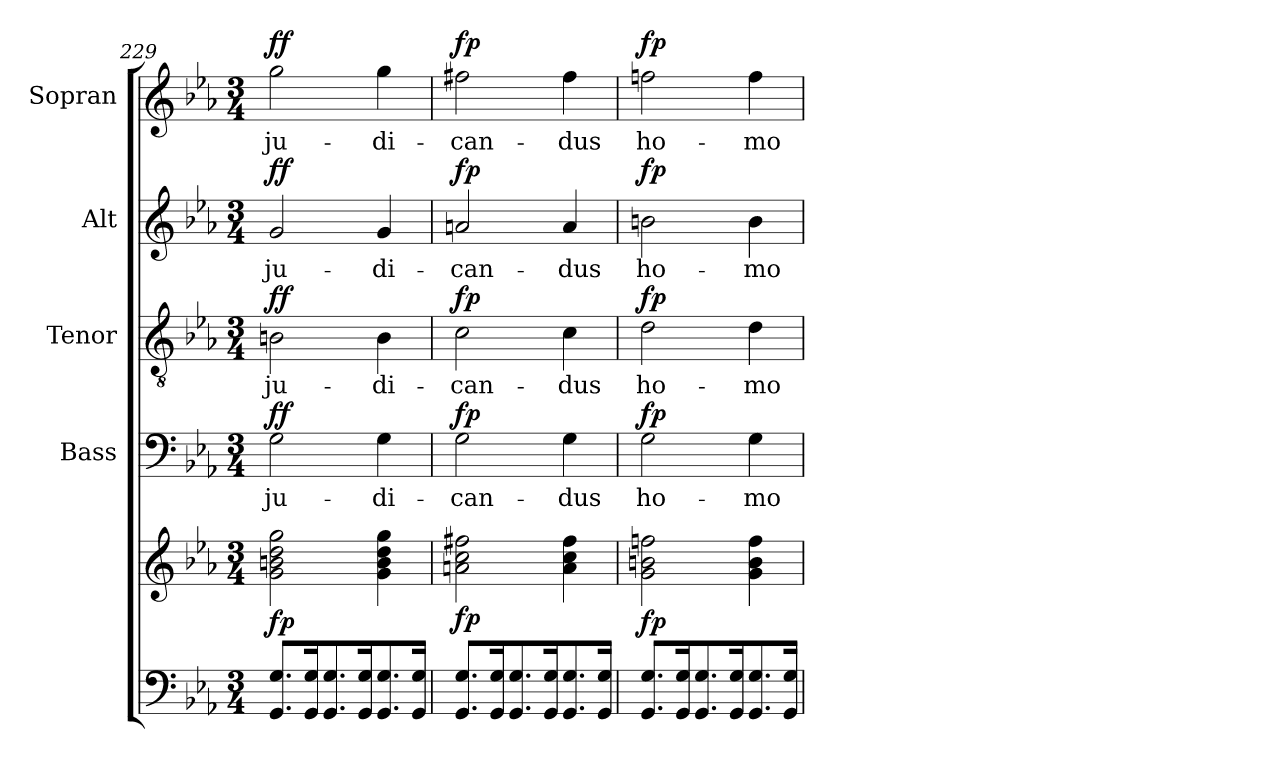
**kern	**kern	**dynam	**kern	**text	**dynam	**kern	**text	**dynam	**kern	**text	**dynam	**kern	**text	**dynam
*part5	*part5	*part5	*part4	*part4	*part4	*part3	*part3	*part3	*part2	*part2	*part2	*part1	*part1	*part1
*staff6	*staff5	*staff5/6	*staff4	*staff4	*staff4	*staff3	*staff3	*staff3	*staff2	*staff2	*staff2	*staff1	*staff1	*staff1
*	*	*	*I"Bass	*	*	*I"Tenor	*	*	*I"Alt	*	*	*I"Sopran	*	*
*	*	*	*I'B.	*	*	*I'T.	*	*	*I'A.	*	*	*I'S.	*	*
*clefF4	*clefG2	*	*clefF4	*	*	*clefGv2	*	*	*clefG2	*	*	*clefG2	*	*
*k[b-e-a-]	*k[b-e-a-]	*	*k[b-e-a-]	*	*	*k[b-e-a-]	*	*	*k[b-e-a-]	*	*	*k[b-e-a-]	*	*
*E-:	*E-:	*	*E-:	*	*	*E-:	*	*	*E-:	*	*	*E-:	*	*
*M3/4	*M3/4	*	*M3/4	*	*	*M3/4	*	*	*M3/4	*	*	*M3/4	*	*
=229	=229	=229	=229	=229	=229	=229	=229	=229	=229	=229	=229	=229	=229	=229
!	!	!LO:DY:b	!	!LO:LY:b	!LO:DY:a	!	!LO:LY:b	!LO:DY:a	!	!LO:LY:b	!LO:DY:a	!	!LO:LY:b	!LO:DY:a
8.GG/ 8.G/L	2g\ 2bn\ 2dd\ 2gg\	fp	2G\	ju-	ff	2Bn\	ju-	ff	2g/	ju-	ff	2gg\	ju-	ff
16GG/ 16G/k	.	.	.	.	.	.	.	.	.	.	.	.	.	.
8.GG/ 8.G/	.	.	.	.	.	.	.	.	.	.	.	.	.	.
16GG/ 16G/k	.	.	.	.	.	.	.	.	.	.	.	.	.	.
!	!	!	!	!LO:LY:b	!	!	!LO:LY:b	!	!	!LO:LY:b	!	!	!LO:LY:b	!
8.GG/ 8.G/	4g\ 4b\ 4dd\ 4gg\	.	4G\	-di-	.	4B\	-di-	.	4g/	-di-	.	4gg\	-di-	.
16GG/ 16G/Jk	.	.	.	.	.	.	.	.	.	.	.	.	.	.
=230	=230	=230	=230	=230	=230	=230	=230	=230	=230	=230	=230	=230	=230	=230
!	!	!LO:DY:b	!	!LO:LY:b	!LO:DY:a	!	!LO:LY:b	!LO:DY:a	!	!LO:LY:b	!LO:DY:a	!	!LO:LY:b	!LO:DY:a
8.GG/ 8.G/L	2an\ 2cc\ 2ff#X\	fp	2G\	-can-	fp	2c\	-can-	fp	2an/	-can-	fp	2ff#X\	-can-	fp
16GG/ 16G/k	.	.	.	.	.	.	.	.	.	.	.	.	.	.
8.GG/ 8.G/	.	.	.	.	.	.	.	.	.	.	.	.	.	.
16GG/ 16G/k	.	.	.	.	.	.	.	.	.	.	.	.	.	.
!	!	!	!	!LO:LY:b	!	!	!LO:LY:b	!	!	!LO:LY:b	!	!	!LO:LY:b	!
8.GG/ 8.G/	4a\ 4cc\ 4ff#\	.	4G\	-dus	.	4c\	-dus	.	4a/	-dus	.	4ff#\	-dus	.
16GG/ 16G/Jk	.	.	.	.	.	.	.	.	.	.	.	.	.	.
=231	=231	=231	=231	=231	=231	=231	=231	=231	=231	=231	=231	=231	=231	=231
!	!	!LO:DY:b	!	!LO:LY:b	!LO:DY:a	!	!LO:LY:b	!LO:DY:a	!	!LO:LY:b	!LO:DY:a	!	!LO:LY:b	!LO:DY:a
8.GG/ 8.G/L	2g\ 2bn\ 2ffn\	fp	2G\	ho-	fp	2d\	ho-	fp	2bn\	ho-	fp	2ffn\	ho-	fp
16GG/ 16G/k	.	.	.	.	.	.	.	.	.	.	.	.	.	.
8.GG/ 8.G/	.	.	.	.	.	.	.	.	.	.	.	.	.	.
16GG/ 16G/k	.	.	.	.	.	.	.	.	.	.	.	.	.	.
!	!	!	!	!LO:LY:b	!	!	!LO:LY:b	!	!	!LO:LY:b	!	!	!LO:LY:b	!
8.GG/ 8.G/	4g\ 4b\ 4ff\	.	4G\	-mo	.	4d\	-mo	.	4b\	-mo	.	4ff\	-mo	.
16GG/ 16G/Jk	.	.	.	.	.	.	.	.	.	.	.	.	.	.
=	=	=	=	=	=	=	=	=	=	=	=	=	=	=
*-	*-	*-	*-	*-	*-	*-	*-	*-	*-	*-	*-	*-	*-	*-
